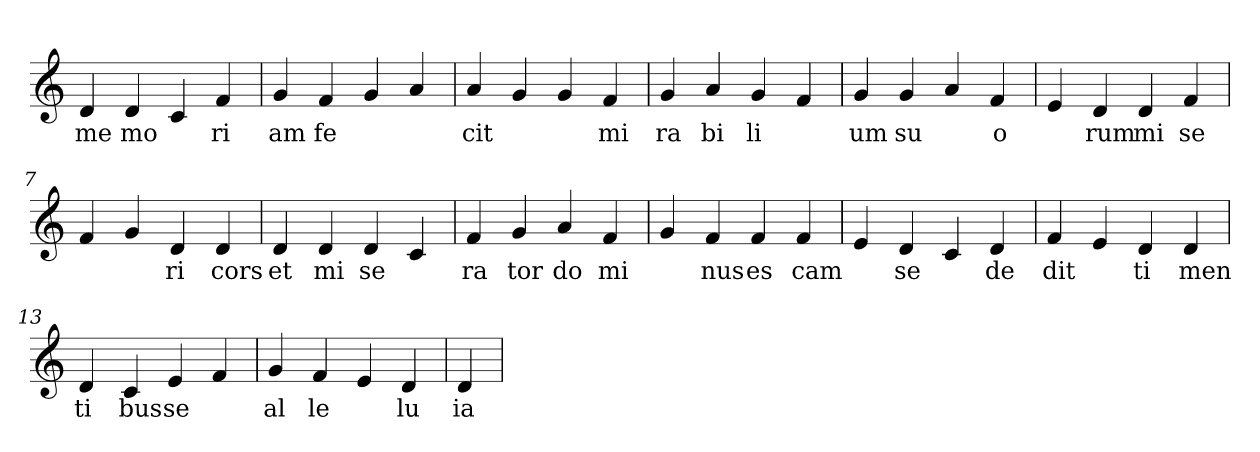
**kern	**text
*part1	*part1
*staff1	*staff1
*clefG2	*
=1	=1
4d	me
4d	mo
4c	.
4f	ri
=2	=2
4g	am
4f	fe
4g	.
4a	.
=3	=3
4a	cit
4g	.
4g	.
4f	mi
=4	=4
4g	ra
4a	bi
4g	li
4f	.
=5	=5
4g	um
4g	su
4a	.
4f	o
=6	=6
4e	.
4d	rum
4d	mi
4f	se
=7	=7
4f	.
4g	.
4d	ri
4d	cors
=8	=8
4d	et
4d	mi
4d	se
4c	.
=9	=9
4f	ra
4g	tor
4a	do
4f	mi
=10	=10
4g	.
4f	nus
4f	es
4f	cam
=11	=11
4e	.
4d	se
4c	.
4d	de
=12	=12
4f	dit
4e	.
4d	ti
4d	men
=13	=13
4d	ti
4c	bus
4e	se
4f	.
=14	=14
4g	al
4f	le
4e	.
4d	lu
=15	=15
4d	ia
=	=
*-	*-
